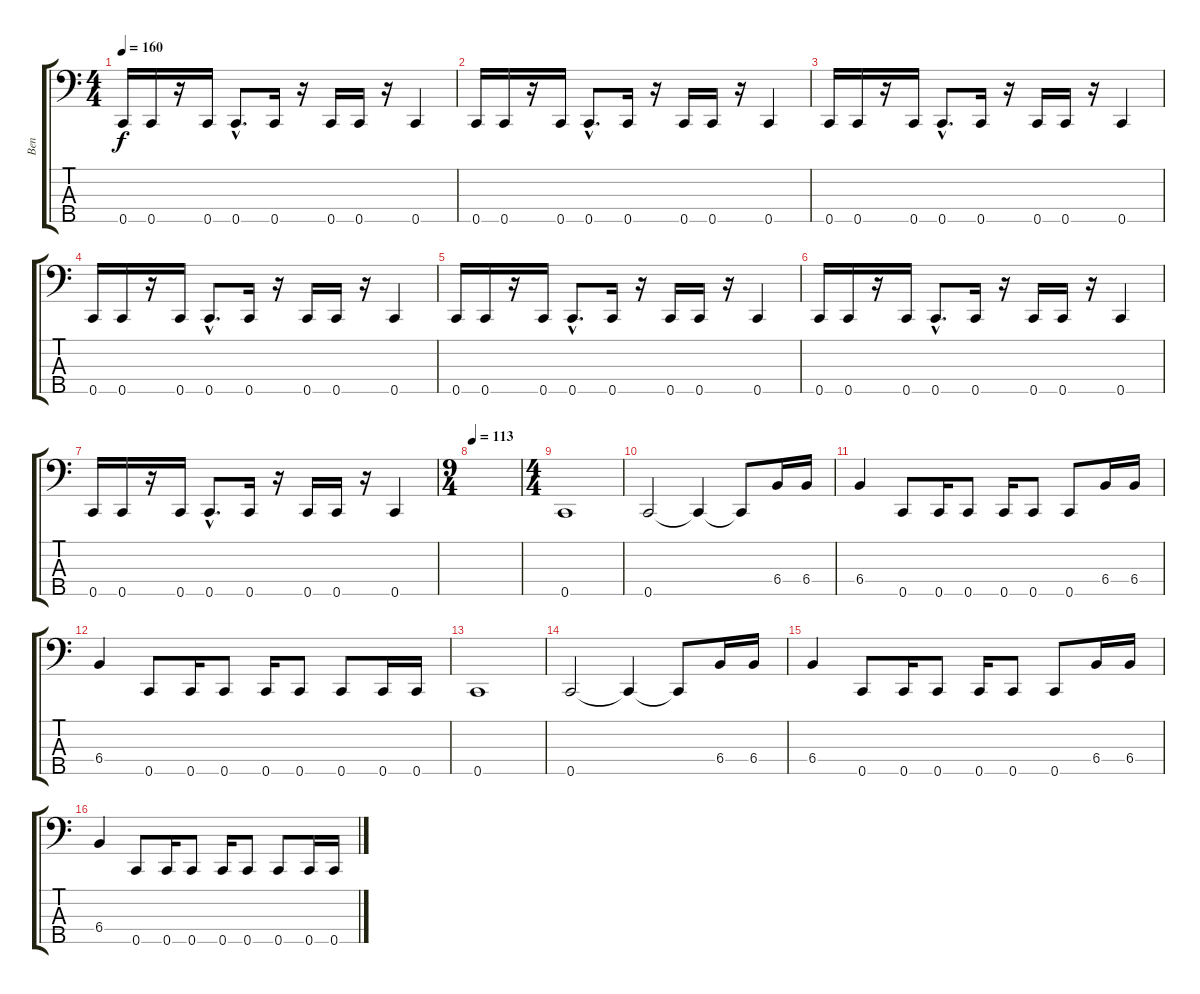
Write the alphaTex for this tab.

\track ("Ben" "Ben") {instrument electricbassfinger}
\staff {score tabs}
\tuning (Ab2 Eb2 Bb1 F1 C1) {hide}
\ts (4 4)
\tempo 160
\clef f4
\ks c
0.5.16{dy f} 0.5.16 r.16 0.5.16 0.5{hac}.8{d} 0.5.16 r.16 0.5.16 0.5.16 r.16 0.5.4 |
0.5.16 0.5.16 r.16 0.5.16 0.5{hac}.8{d} 0.5.16 r.16 0.5.16 0.5.16 r.16 0.5.4 |
0.5.16 0.5.16 r.16 0.5.16 0.5{hac}.8{d} 0.5.16 r.16 0.5.16 0.5.16 r.16 0.5.4 |
0.5.16 0.5.16 r.16 0.5.16 0.5{hac}.8{d} 0.5.16 r.16 0.5.16 0.5.16 r.16 0.5.4 |
0.5.16 0.5.16 r.16 0.5.16 0.5{hac}.8{d} 0.5.16 r.16 0.5.16 0.5.16 r.16 0.5.4 |
0.5.16 0.5.16 r.16 0.5.16 0.5{hac}.8{d} 0.5.16 r.16 0.5.16 0.5.16 r.16 0.5.4 |
0.5.16 0.5.16 r.16 0.5.16 0.5{hac}.8{d} 0.5.16 r.16 0.5.16 0.5.16 r.16 0.5.4 |
\ts (9 4)
\tempo 113
|
\ts (4 4)
0.5.1 |
0.5.2 0.5{t}.4 0.5{t}.8 6.4.16 6.4.16 |
6.4.4 0.5.8 0.5.16 0.5.8 0.5.16 0.5.8 0.5.8 6.4.16 6.4.16 |
6.4.4 0.5.8 0.5.16 0.5.8 0.5.16 0.5.8 0.5.8 0.5.16 0.5.16 |
0.5.1 |
0.5.2 0.5{t}.4 0.5{t}.8 6.4.16 6.4.16 |
6.4.4 0.5.8 0.5.16 0.5.8 0.5.16 0.5.8 0.5.8 6.4.16 6.4.16 |
6.4.4 0.5.8 0.5.16 0.5.8 0.5.16 0.5.8 0.5.8 0.5.16 0.5.16
